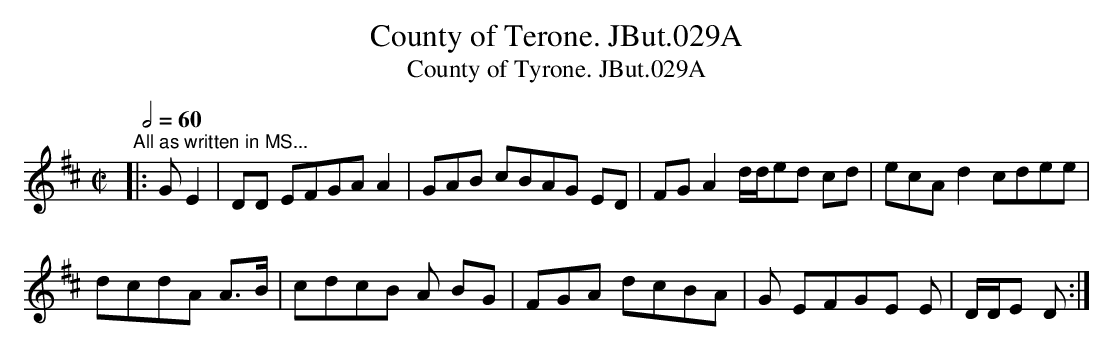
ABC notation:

X:1
T:County of Terone. JBut.029A
T:County of Tyrone. JBut.029A
M:C|
L:1/8
Q:1/2=60
K:D
"^All as written in MS...
|:GE2|DD EFGAA2|GAB cBAG ED|FGA2d/d/ed cd|ecAd2cdee|
dcdA A>B|cdcB A BG|FGA dcBA|G EFGE E|D/D/E D:|
